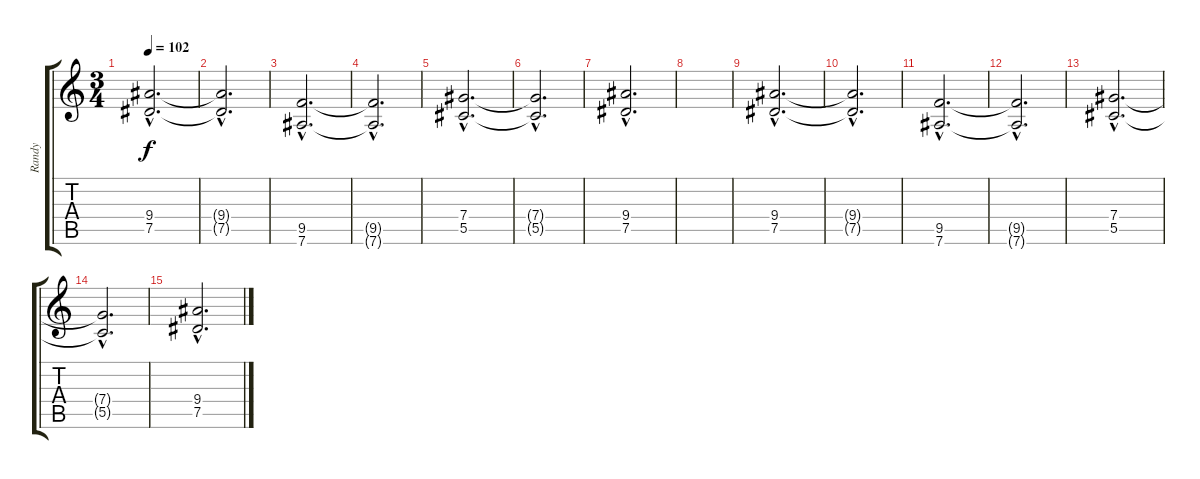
\track ("Randy" "Randy") {instrument distortionguitar}
\staff {score tabs}
\tuning (Eb4 Bb3 Gb3 Db3 Ab2 Eb2) {hide}
\ts (3 4)
\tempo 102
\clef g2
\ks c
(9.4{hac} 7.5{hac}).2{d dy f} |
(9.4{hac t} 7.5{hac t}).2{d} |
(9.5{hac} 7.6{hac}).2{d} |
(9.5{hac t} 7.6{hac t}).2{d} |
(7.4{hac} 5.5{hac}).2{d} |
(7.4{hac t} 5.5{hac t}).2{d} |
(9.4{hac} 7.5{hac}).2{d} |
|
(9.4{hac} 7.5{hac}).2{d} |
(9.4{hac t} 7.5{hac t}).2{d} |
(9.5{hac} 7.6{hac}).2{d} |
(9.5{hac t} 7.6{hac t}).2{d} |
(7.4{hac} 5.5{hac}).2{d} |
(7.4{hac t} 5.5{hac t}).2{d} |
(9.4{hac} 7.5{hac}).2{d}
